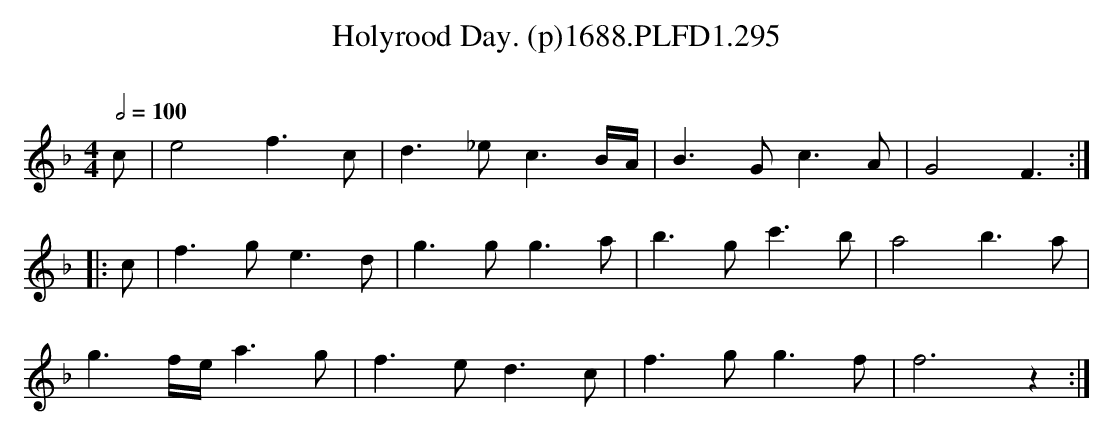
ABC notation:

X:1
T:Holyrood Day. (p)1688.PLFD1.295
M:4/4
L:1/8
Q:1/2=100
O:
K:F
c|e4f3c|d3_ec3B/A/|B3Gc3A|G4F3:|
|:c|f3ge3d|g3gg3a|b3gc'3b|a4b3a|
g3f/e/a3g|f3ed3c|f3gg3f|f6z2:|
